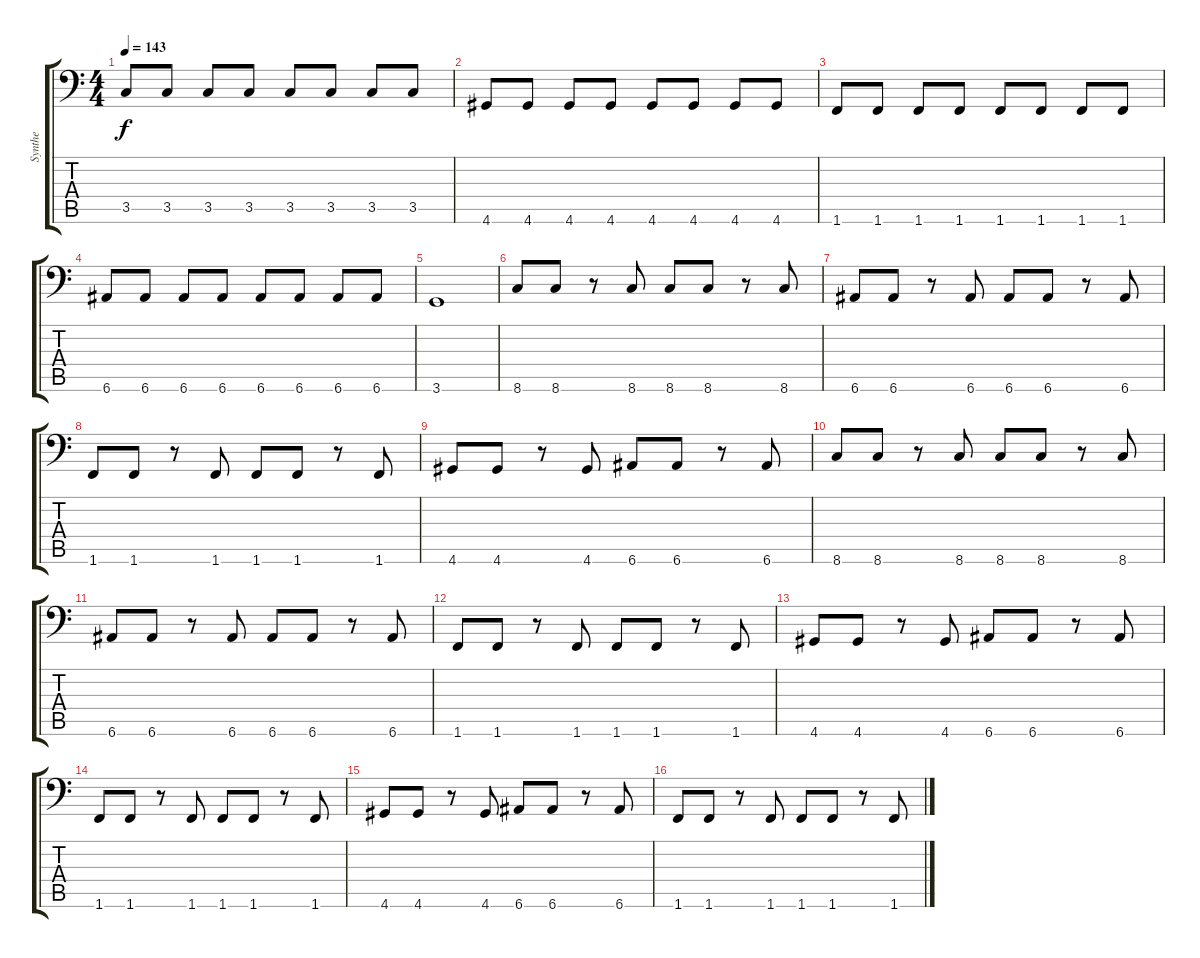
\track ("Synthe" "Synthe") {instrument synthbass1}
\staff {score tabs}
\tuning (E3 B2 G2 D2 A1 E1) {hide}
\ts (4 4)
\tempo 143
\clef f4
\ks c
3.5.8{dy f} 3.5.8 3.5.8 3.5.8 3.5.8 3.5.8 3.5.8 3.5.8 |
4.6.8 4.6.8 4.6.8 4.6.8 4.6.8 4.6.8 4.6.8 4.6.8 |
1.6.8 1.6.8 1.6.8 1.6.8 1.6.8 1.6.8 1.6.8 1.6.8 |
6.6.8 6.6.8 6.6.8 6.6.8 6.6.8 6.6.8 6.6.8 6.6.8 |
3.6.1 |
8.6.8 8.6.8 r.8 8.6.8 8.6.8 8.6.8 r.8 8.6.8 |
6.6.8 6.6.8 r.8 6.6.8 6.6.8 6.6.8 r.8 6.6.8 |
1.6.8 1.6.8 r.8 1.6.8 1.6.8 1.6.8 r.8 1.6.8 |
4.6.8 4.6.8 r.8 4.6.8 6.6.8 6.6.8 r.8 6.6.8 |
8.6.8 8.6.8 r.8 8.6.8 8.6.8 8.6.8 r.8 8.6.8 |
6.6.8 6.6.8 r.8 6.6.8 6.6.8 6.6.8 r.8 6.6.8 |
1.6.8 1.6.8 r.8 1.6.8 1.6.8 1.6.8 r.8 1.6.8 |
4.6.8 4.6.8 r.8 4.6.8 6.6.8 6.6.8 r.8 6.6.8 |
1.6.8 1.6.8 r.8 1.6.8 1.6.8 1.6.8 r.8 1.6.8 |
4.6.8 4.6.8 r.8 4.6.8 6.6.8 6.6.8 r.8 6.6.8 |
1.6.8 1.6.8 r.8 1.6.8 1.6.8 1.6.8 r.8 1.6.8
